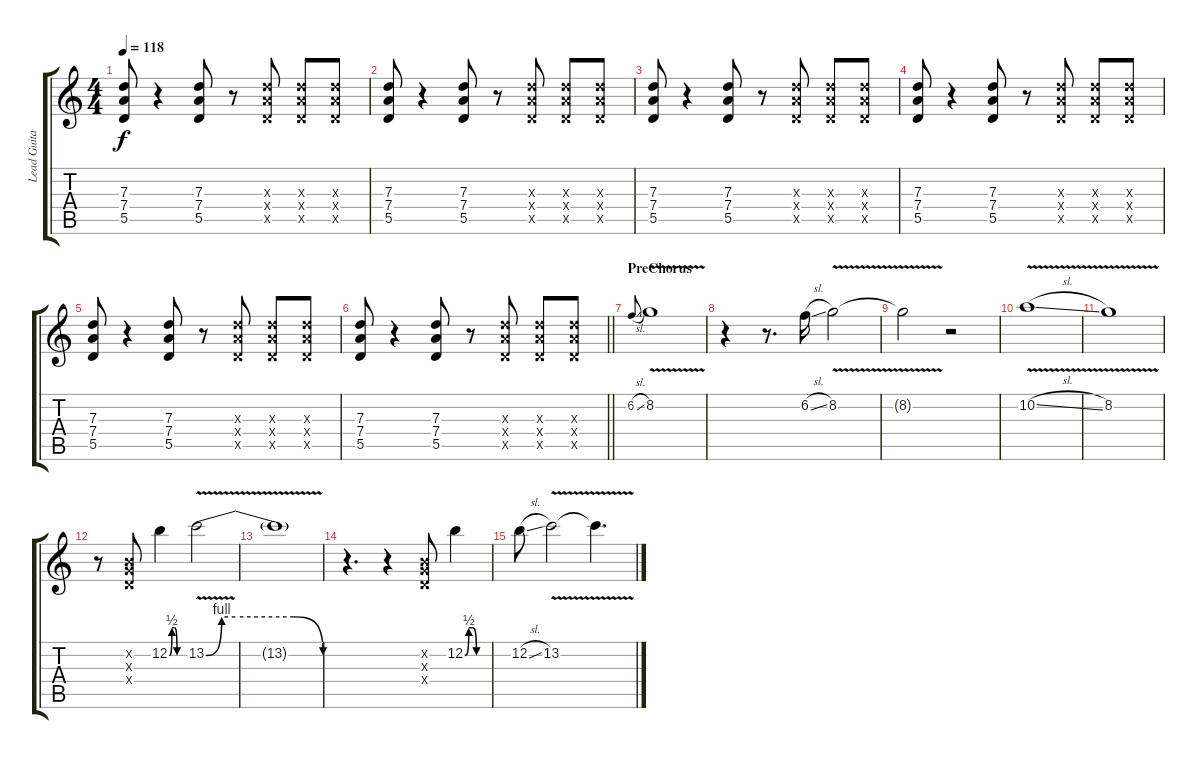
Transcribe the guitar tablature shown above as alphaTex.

\track ("Lead Guitar 1 " "Lead Guita") {instrument overdrivenguitar}
\staff {score tabs}
\tuning (E4 B3 G3 D3 A2 E2) {hide}
\ts (4 4)
\tempo 118
\clef g2
\ks c
(7.3 7.4 5.5).8{dy f} r.4 (7.3 7.4 5.5).8 r.8 (7.3{x} 7.4{x} 5.5{x}).8 (7.3{x} 7.4{x} 5.5{x}).8 (7.3{x} 7.4{x} 5.5{x}).8 |
(7.3 7.4 5.5).8 r.4 (7.3 7.4 5.5).8 r.8 (7.3{x} 7.4{x} 5.5{x}).8 (7.3{x} 7.4{x} 5.5{x}).8 (7.3{x} 7.4{x} 5.5{x}).8 |
(7.3 7.4 5.5).8 r.4 (7.3 7.4 5.5).8 r.8 (7.3{x} 7.4{x} 5.5{x}).8 (7.3{x} 7.4{x} 5.5{x}).8 (7.3{x} 7.4{x} 5.5{x}).8 |
(7.3 7.4 5.5).8 r.4 (7.3 7.4 5.5).8 r.8 (7.3{x} 7.4{x} 5.5{x}).8 (7.3{x} 7.4{x} 5.5{x}).8 (7.3{x} 7.4{x} 5.5{x}).8 |
(7.3 7.4 5.5).8 r.4 (7.3 7.4 5.5).8 r.8 (7.3{x} 7.4{x} 5.5{x}).8 (7.3{x} 7.4{x} 5.5{x}).8 (7.3{x} 7.4{x} 5.5{x}).8 |
\barLineRight lightlight
(7.3 7.4 5.5).8 r.4 (7.3 7.4 5.5).8 r.8 (7.3{x} 7.4{x} 5.5{x}).8 (7.3{x} 7.4{x} 5.5{x}).8 (7.3{x} 7.4{x} 5.5{x}).8 |
\section ("" "PreChorus")
6.2{sl}.8{gr onbeat} 8.2{v}.1 |
r.4 r.8{d} 6.2{sl}.16 8.2{v}.2 |
8.2{t}.2 r.2 |
10.2{v sl}.1 |
8.2{v}.1 |
r.8 (0.2{x} 0.3{x} 0.4{x}).8 12.2{be (custom 0 0 10 2 20 2 30 0 60 0)}.4 13.2{be (custom 0 0 8 4 15 4 45 4 60 0) v}.2 |
13.2{t}.1 |
r.4{d} r.4 (0.2{x} 0.3{x} 0.4{x}).8 12.2{be (custom 0 0 10 2 20 2 30 0 60 0)}.4 |
12.2{sl}.8 13.2{v}.2 13.2{t}.4{d}
